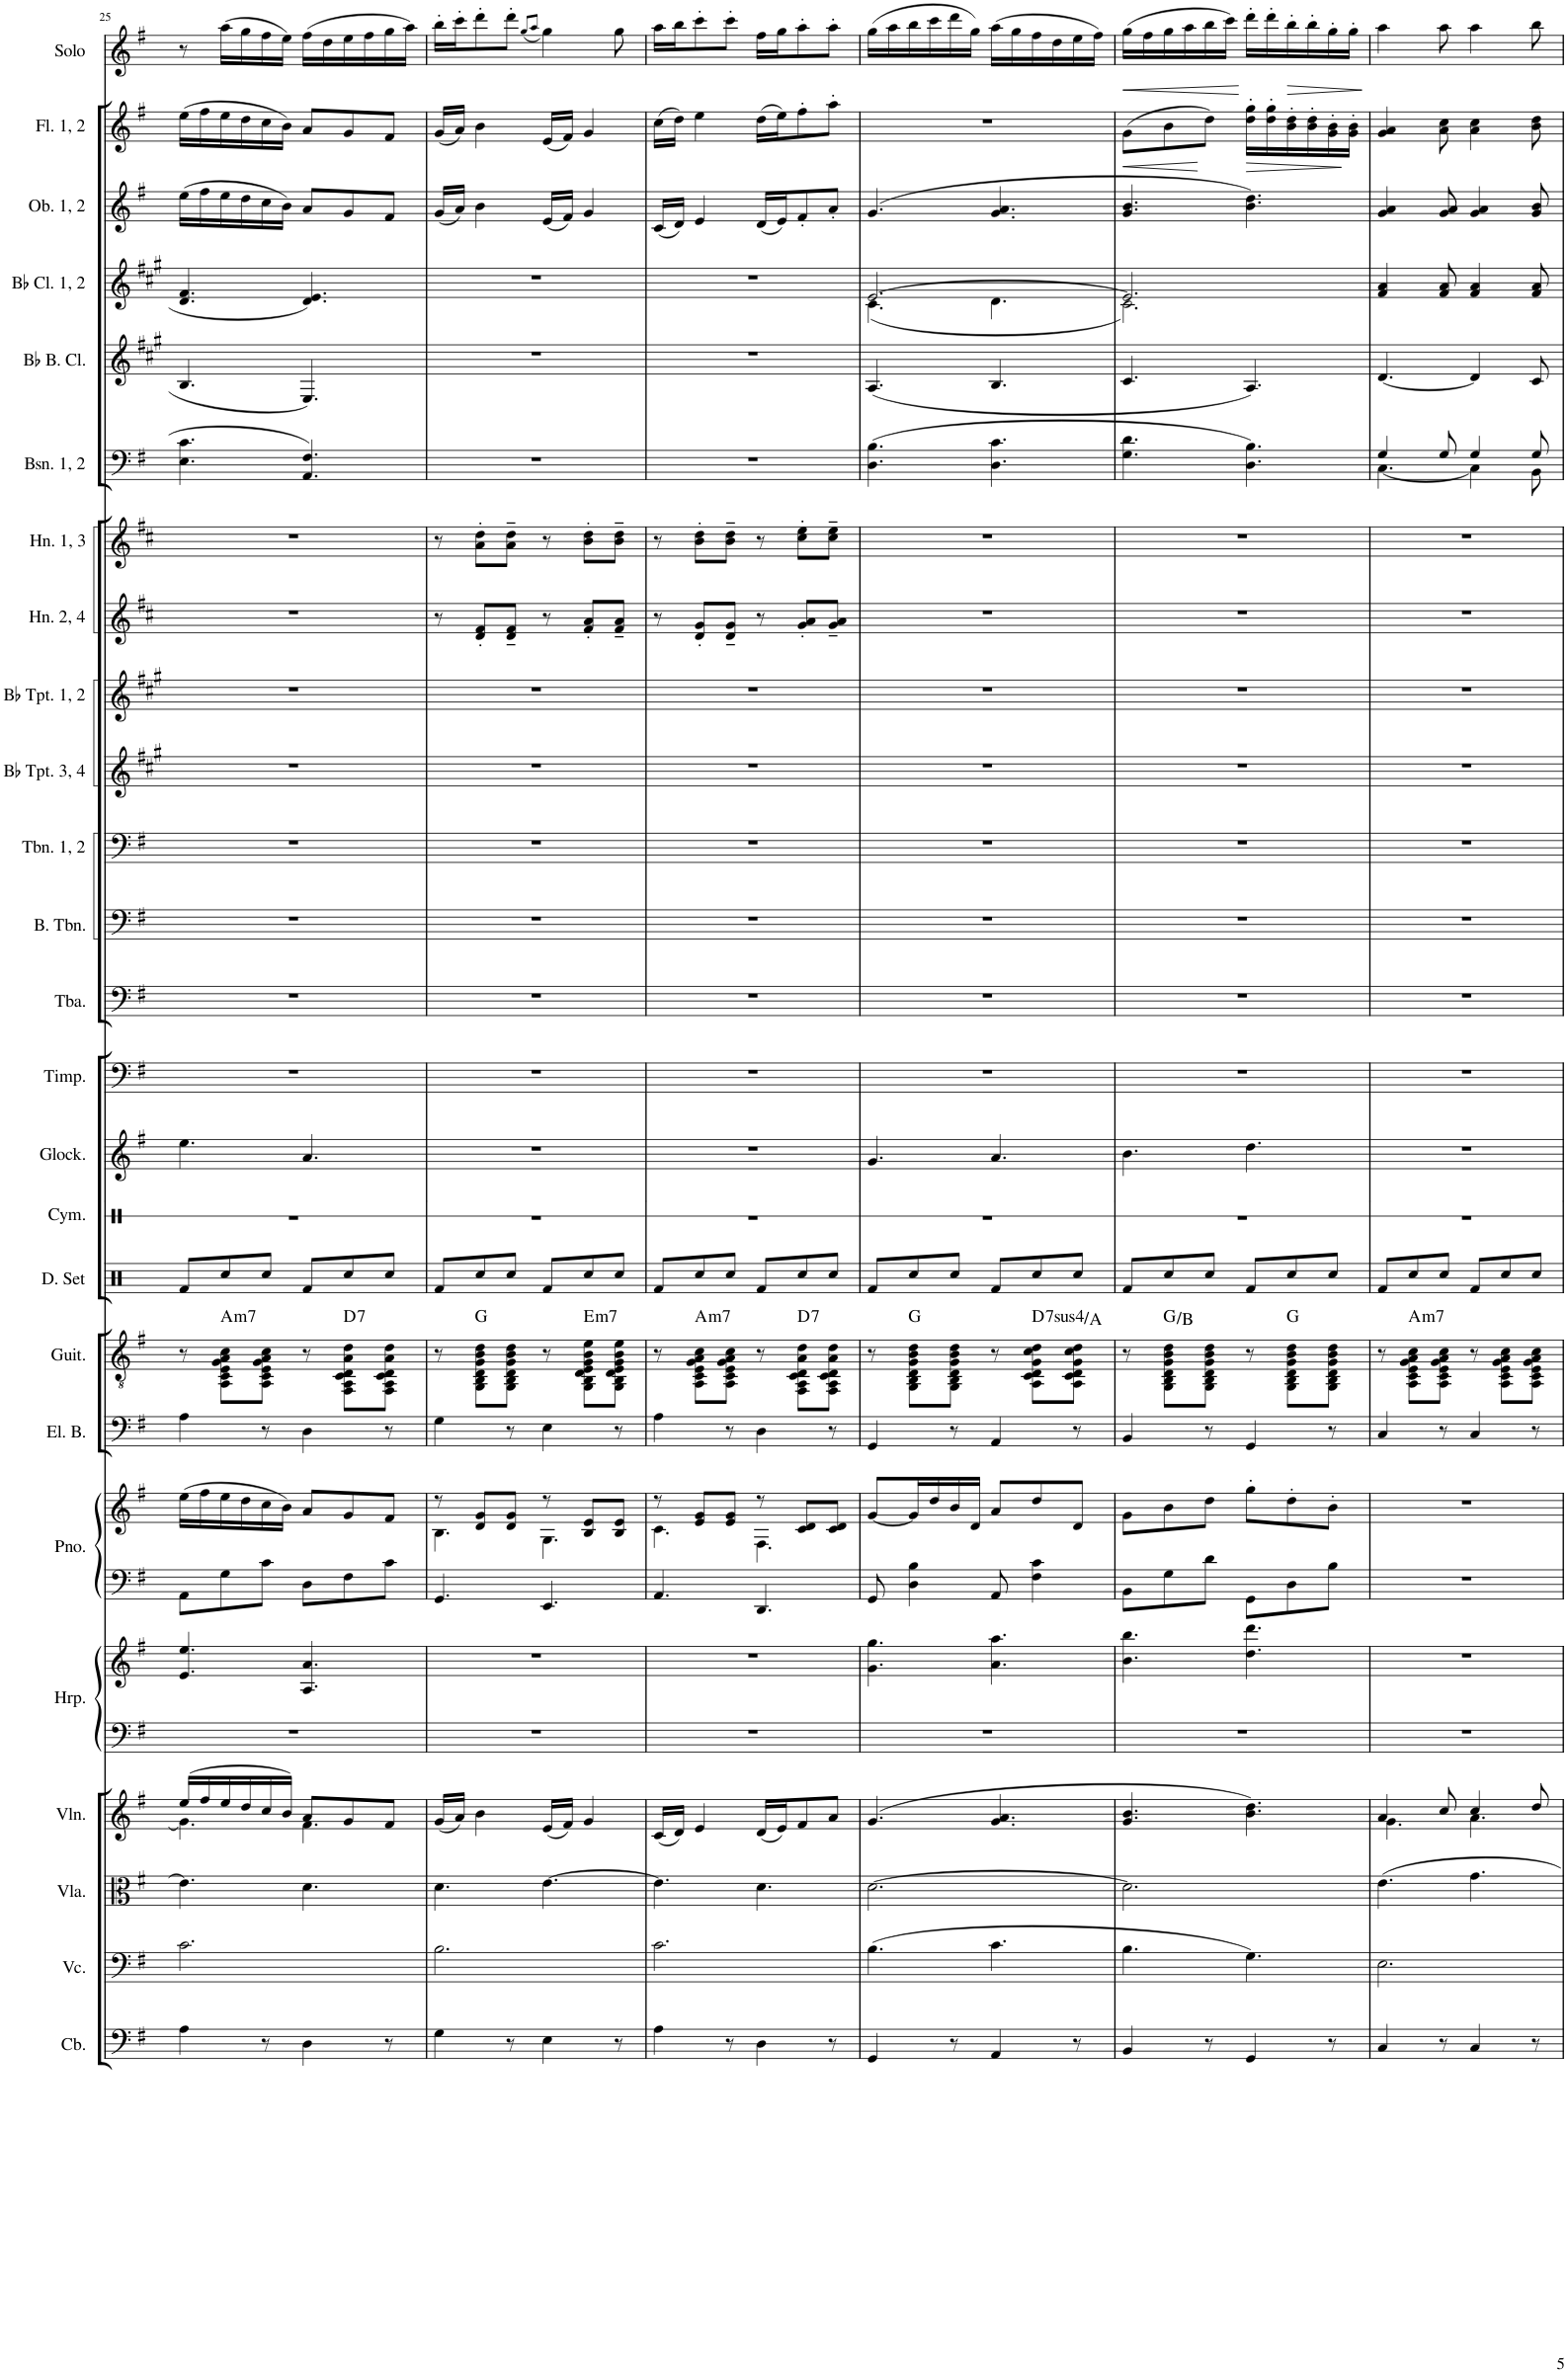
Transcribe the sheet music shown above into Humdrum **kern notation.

**kern	**kern	**kern	**kern	**kern	**kern	**kern	**kern	**kern	**kern	**harte	**kern	**kern	**kern	**kern	**kern	**kern	**kern	**kern	**kern	**kern	**kern	**kern	**kern	**kern	**kern	**kern	**dynam	**kern	**dynam
*part25	*part24	*part23	*part22	*part21	*part21	*part20	*part20	*part19	*part18	*part18	*part17	*part16	*part15	*part14	*part13	*part12	*part11	*part10	*part9	*part8	*part7	*part6	*part5	*part4	*part3	*part2	*part2	*part1	*part1
*staff27	*staff26	*staff25	*staff24	*staff23	*staff22	*staff21	*staff20	*staff19	*staff18	*	*staff17	*staff16	*staff15	*staff14	*staff13	*staff12	*staff11	*staff10	*staff9	*staff8	*staff7	*staff6	*staff5	*staff4	*staff3	*staff2	*staff2	*staff1	*staff1
*I"Contrabass	*I"Violoncello	*I"Viola	*I"Violin	*I"Harp	*	*I"Piano	*	*I"Electric Bass	*I"Acoustic Guitar	*	*I"Drumset	*I"Cymbal	*I"Xylophone	*I"Timpani	*I"Tuba	*I"Bass Trombone	*I"Trombone 1 &amp; 2	*I"Bb Trumpet 3 &amp; 4	*I"Bb Trumpet 1 &amp; 2	*I"Horn 2 &amp; 4	*I"Horn 1 &amp; 3	*I"Bassoon 1 &amp; 2	*I"Bb Bass Clarinet	*I"Bb Clarinet 1 &amp; 2	*I"Oboe 1 &amp; 2	*I"Flute 1 &amp; 2	*	*I"Solo Flute	*
*I'Cb.	*I'Vc.	*I'Vla.	*I'Vln.	*I'Hrp.	*	*I'Pno.	*	*I'El. B.	*I'Guit.	*	*I'D. Set	*I'Cym.	*I'Xyl.	*I'Timp.	*I'Tba.	*I'B. Tbn.	*I'Tbn. 1, 2	*I'Bb Tpt. 3, 4	*I'Bb Tpt. 1, 2	*I'Hn. 2, 4	*I'Hn. 1, 3	*I'Bsn. 1, 2	*I'Bb B. Cl.	*I'Bb Cl. 1, 2	*I'Ob. 1, 2	*I'Fl. 1, 2	*	*I'Solo	*
!!LO:PB:g=z
*clefF4	*clefF4	*clefC3	*clefG2	*clefF4	*clefG2	*clefF4	*clefG2	*clefF4	*clefGv2	*	*clefX	*clefX	*clefG2	*clefF4	*clefF4	*clefF4	*clefF4	*clefG2	*clefG2	*clefG2	*clefG2	*clefF4	*clefG2	*clefG2	*clefG2	*clefG2	*	*clefG2	*
*Trd7c12	*	*	*	*	*	*	*	*Trd7c12	*	*	*	*	*Trd-14c-24	*	*	*	*	*Trd1c2	*Trd1c2	*Trd4c7	*Trd4c7	*	*Trd8c14	*Trd1c2	*	*	*	*	*
*k[f#]	*k[f#]	*k[f#]	*k[f#]	*k[f#]	*k[f#]	*k[f#]	*k[f#]	*k[f#]	*k[f#]	*	*k[]	*k[]	*k[f#]	*k[f#]	*k[f#]	*k[f#]	*k[f#]	*k[f#c#g#]	*k[f#c#g#]	*k[f#c#]	*k[f#c#]	*k[f#]	*k[f#c#g#]	*k[f#c#g#]	*k[f#]	*k[f#]	*	*k[f#]	*
*M6/8	*M6/8	*M6/8	*M6/8	*M6/8	*M6/8	*M6/8	*M6/8	*M6/8	*M6/8	*	*M6/8	*M6/8	*M6/8	*M6/8	*M6/8	*M6/8	*M6/8	*M6/8	*M6/8	*M6/8	*M6/8	*M6/8	*M6/8	*M6/8	*M6/8	*M6/8	*	*M6/8	*
=25	=25	=25	=25	=25	=25	=25	=25	=25	=25	=25	=25	=25	=25	=25	=25	=25	=25	=25	=25	=25	=25	=25	=25	=25	=25	=25	=25	=25	=25
*	*	*	*^	*	*	*	*	*	*	*	*	*	*	*	*	*	*	*	*	*	*	*	*	*	*	*	*	*	*
4A\	2.c\	4.e\]	(>16ee/LL	4.g\]	2.r	4.e/ 4.ee/	8AA\L	(>16ee\LL	4A\	8r	.	8Rf/L	2.r	4.ee\	2.r	2.r	2.r	2.r	2.r	2.r	2.r	2.r	4.E\ 4.c\	4.B/	4.d/ 4.f#/	(>16ee\LL	(>16ee\LL	.	8r	.
.	.	.	16ff#/	.	.	.	.	16ff#\	.	.	.	.	.	.	.	.	.	.	.	.	.	.	.	.	.	16ff#\	16ff#\	.	.	.
!	!	!	!	!	!	!	!	!	!	!	!LO:H:kt=m7	!	!	!	!	!	!	!	!	!	!	!	!	!	!	!	!	!	!	!
.	.	.	16ee/	.	.	.	8G\	16ee\	.	8AA\ 8C\ 8E\ 8G\ 8A\ 8c\L	A:min7	8Rcc/	.	.	.	.	.	.	.	.	.	.	.	.	.	16ee\	16ee\	.	(>16aa\LL	.
.	.	.	16dd/	.	.	.	.	16dd\	.	.	.	.	.	.	.	.	.	.	.	.	.	.	.	.	.	16dd\	16dd\	.	16gg\	.
8r	.	.	16cc/	.	.	.	8c\J	16cc\	8r	8AA\ 8C\ 8E\ 8G\ 8A\ 8c\J	.	8Rcc/J	.	.	.	.	.	.	.	.	.	.	.	.	.	16cc\	16cc\	.	16ff#\	.
.	.	.	16b/JJ)	.	.	.	.	16b\JJ)	.	.	.	.	.	.	.	.	.	.	.	.	.	.	.	.	.	16b\JJ)	16b\JJ)	.	16ee\JJ)	.
4D\	.	4.d\	8a/L	4.f#\	.	4.A/ 4.a/	8D\L	8a/L	4D\	8r	.	8Rf/L	.	4.a/	.	.	.	.	.	.	.	.	4.AA/ 4.F#/	4.E/	4.d/ 4.e/	8a/L	8a/L	.	(>16ff#\LL	.
.	.	.	.	.	.	.	.	.	.	.	.	.	.	.	.	.	.	.	.	.	.	.	.	.	.	.	.	.	16dd\	.
!	!	!	!	!	!	!	!	!	!	!	!LO:H:kt=7	!	!	!	!	!	!	!	!	!	!	!	!	!	!	!	!	!	!	!
.	.	.	8g/	.	.	.	8F#\	8g/	.	8FF#\ 8AA\ 8C\ 8D\ 8A\ 8d\L	D:7	8Rcc/	.	.	.	.	.	.	.	.	.	.	.	.	.	8g/	8g/	.	16ee\	.
.	.	.	.	.	.	.	.	.	.	.	.	.	.	.	.	.	.	.	.	.	.	.	.	.	.	.	.	.	16ff#\	.
8r	.	.	8f#/J	.	.	.	8c\J	8f#/J	8r	8FF#\ 8AA\ 8C\ 8D\ 8A\ 8d\J	.	8Rcc/J	.	.	.	.	.	.	.	.	.	.	.	.	.	8f#/J	8f#/J	.	16gg\	.
.	.	.	.	.	.	.	.	.	.	.	.	.	.	.	.	.	.	.	.	.	.	.	.	.	.	.	.	.	16aa\JJ)	.
*	*	*	*v	*v	*	*	*	*	*	*	*	*	*	*	*	*	*	*	*	*	*	*	*	*	*	*	*	*	*	*
=26	=26	=26	=26	=26	=26	=26	=26	=26	=26	=26	=26	=26	=26	=26	=26	=26	=26	=26	=26	=26	=26	=26	=26	=26	=26	=26	=26	=26	=26
*	*	*	*	*	*	*	*^	*	*	*	*	*	*	*	*	*	*	*	*	*	*	*	*	*	*	*	*	*	*
4G\	2.B\	4.d\	(<16g/LL	2.r	2.r	4.GG/	8r	4.B\	4G\	8r	.	8Rf/L	2.r	2.r	2.r	2.r	2.r	2.r	2.r	2.r	8r	8r	2.r	2.r	2.r	(<16g/LL	(<16g/LL	.	16bb'\LL	.
.	.	.	16a/JJ)	.	.	.	.	.	.	.	.	.	.	.	.	.	.	.	.	.	.	.	.	.	.	16a/JJ)	16a/JJ)	.	16ccc'\J	.
.	.	.	4b\	.	.	.	8d/ 8g/L	.	.	8GG\ 8BB\ 8D\ 8G\ 8B\ 8d\L	G:maj	8Rcc/	.	.	.	.	.	.	.	.	8d/' 8f#/'L	8a\' 8dd\'L	.	.	.	4b\	4b\	.	8ddd'\	.
8r	.	.	.	.	.	.	8d/ 8g/J	.	8r	8GG\ 8BB\ 8D\ 8G\ 8B\ 8d\J	.	8Rcc/J	.	.	.	.	.	.	.	.	8d/~ 8f#/~J	8a\~ 8dd\~J	.	.	.	.	.	.	8ddd'\J	.
.	.	.	.	.	.	.	.	.	.	.	.	.	.	.	.	.	.	.	.	.	.	.	.	.	.	.	.	.	(<8qgg/L	.
.	.	.	.	.	.	.	.	.	.	.	.	.	.	.	.	.	.	.	.	.	.	.	.	.	.	.	.	.	8qaa/J	.
4E\	.	[4.e\	(<16e/LL	.	.	4.EE/	8r	4.G\	4E\	8r	.	8Rf/L	.	.	.	.	.	.	.	.	8r	8r	.	.	.	(<16e/LL	(<16e/LL	.	4gg\)	.
.	.	.	16f#/JJ)	.	.	.	.	.	.	.	.	.	.	.	.	.	.	.	.	.	.	.	.	.	.	16f#/JJ)	16f#/JJ)	.	.	.
!	!	!	!	!	!	!	!	!	!	!	!LO:H:kt=m7	!	!	!	!	!	!	!	!	!	!	!	!	!	!	!	!	!	!	!
.	.	.	4g/	.	.	.	8B/ 8e/L	.	.	8GG\ 8BB\ 8D\ 8E\ 8G\ 8B\ 8e\L	E:min7	8Rcc/	.	.	.	.	.	.	.	.	8f#/' 8a/'L	8b\' 8dd\'L	.	.	.	4g/	4g/	.	.	.
8r	.	.	.	.	.	.	8B/ 8e/J	.	8r	8GG\ 8BB\ 8D\ 8E\ 8G\ 8B\ 8e\J	.	8Rcc/J	.	.	.	.	.	.	.	.	8f#/~ 8a/~J	8b\~ 8dd\~J	.	.	.	.	.	.	8gg\	.
=27	=27	=27	=27	=27	=27	=27	=27	=27	=27	=27	=27	=27	=27	=27	=27	=27	=27	=27	=27	=27	=27	=27	=27	=27	=27	=27	=27	=27	=27	=27
4A\	2.c\	4.e\]	(<16c/LL	2.r	2.r	4.AA/	8r	4.c\	4A\	8r	.	8Rf/L	2.r	2.r	2.r	2.r	2.r	2.r	2.r	2.r	8r	8r	2.r	2.r	2.r	(<16c/LL	(>16cc\LL	.	16aa\LL	.
.	.	.	16d/JJ)	.	.	.	.	.	.	.	.	.	.	.	.	.	.	.	.	.	.	.	.	.	.	16d/JJ)	16dd\JJ)	.	16bb\J	.
!	!	!	!	!	!	!	!	!	!	!	!LO:H:kt=m7	!	!	!	!	!	!	!	!	!	!	!	!	!	!	!	!	!	!	!
.	.	.	4e/	.	.	.	8e/ 8g/L	.	.	8AA\ 8C\ 8E\ 8G\ 8A\ 8c\L	A:min7	8Rcc/	.	.	.	.	.	.	.	.	8d/' 8g/'L	8b\' 8dd\'L	.	.	.	4e/	4ee\	.	8ccc'\	.
8r	.	.	.	.	.	.	8e/ 8g/J	.	8r	8AA\ 8C\ 8E\ 8G\ 8A\ 8c\J	.	8Rcc/J	.	.	.	.	.	.	.	.	8d/~ 8g/~J	8b\~ 8dd\~J	.	.	.	.	.	.	8ccc'\J	.
4D\	.	4.d\	(<16d/LL	.	.	4.DD/	8r	4.F#\	4D\	8r	.	8Rf/L	.	.	.	.	.	.	.	.	8r	8r	.	.	.	(<16d/LL	(>16dd\LL	.	16ff#\LL	.
.	.	.	16e/J)	.	.	.	.	.	.	.	.	.	.	.	.	.	.	.	.	.	.	.	.	.	.	16e/J)	16ee\J)	.	16gg\J	.
!	!	!	!	!	!	!	!	!	!	!	!LO:H:kt=7	!	!	!	!	!	!	!	!	!	!	!	!	!	!	!	!	!	!	!
.	.	.	8f#/	.	.	.	8c/ 8d/L	.	.	8FF#\ 8AA\ 8C\ 8D\ 8A\ 8d\L	D:7	8Rcc/	.	.	.	.	.	.	.	.	8g/' 8a/'L	8cc#\' 8ee\'L	.	.	.	8f#'/	8ff#'\	.	8aa'\	.
8r	.	.	8a/J	.	.	.	8c/ 8d/J	.	8r	8FF#\ 8AA\ 8C\ 8D\ 8A\ 8d\J	.	8Rcc/J	.	.	.	.	.	.	.	.	8g/~ 8a/~J	8cc#\~ 8ee\~J	.	.	.	8a'/J	8aa'\J	.	8aa'\J	.
*	*	*	*	*	*	*	*v	*v	*	*	*	*	*	*	*	*	*	*	*	*	*	*	*	*	*	*	*	*	*	*
=28	=28	=28	=28	=28	=28	=28	=28	=28	=28	=28	=28	=28	=28	=28	=28	=28	=28	=28	=28	=28	=28	=28	=28	=28	=28	=28	=28	=28	=28
*	*	*	*	*	*	*	*	*	*	*	*	*	*	*	*	*	*	*	*	*	*	*	*	*^	*	*	*	*	*
4GG/	(>4.B\	[2.d\	(4.g/	2.r	4.g\ 4.gg\	8GG/	[8g/L	4GG/	8r	.	8Rf/L	2.r	4.g/	2.r	2.r	2.r	2.r	2.r	2.r	2.r	2.r	(>4.D\ 4.B\	(<4.A/	[>2.e/	(<4.c#\	(4.g/	2.r	.	(>16gg\LL	.
.	.	.	.	.	.	.	.	.	.	.	.	.	.	.	.	.	.	.	.	.	.	.	.	.	.	.	.	.	16aa\	.
.	.	.	.	.	.	4D\ 4B\	16g/L]	.	8GG\ 8BB\ 8D\ 8G\ 8B\ 8d\L	G:maj	8Rcc/	.	.	.	.	.	.	.	.	.	.	.	.	.	.	.	.	.	16bb\	.
.	.	.	.	.	.	.	16dd/	.	.	.	.	.	.	.	.	.	.	.	.	.	.	.	.	.	.	.	.	.	16ccc\	.
8r	.	.	.	.	.	.	16b/	8r	8GG\ 8BB\ 8D\ 8G\ 8B\ 8d\J	.	8Rcc/J	.	.	.	.	.	.	.	.	.	.	.	.	.	.	.	.	.	16ddd\	.
.	.	.	.	.	.	.	16d/JJ	.	.	.	.	.	.	.	.	.	.	.	.	.	.	.	.	.	.	.	.	.	16gg\JJ)	.
4AA/	4.c\	.	4.g/ 4.a/	.	4.a\ 4.aa\	8AA/	8a/L	4AA/	8r	.	8Rf/L	.	4.a/	.	.	.	.	.	.	.	.	4.D\ 4.c\	4.B/	.	4.d\	4.g/ 4.a/	.	.	(>16aa\LL	.
.	.	.	.	.	.	.	.	.	.	.	.	.	.	.	.	.	.	.	.	.	.	.	.	.	.	.	.	.	16gg\	.
!	!	!	!	!	!	!	!	!	!	!LO:H:kt=74	!	!	!	!	!	!	!	!	!	!	!	!	!	!	!	!	!	!	!	!
.	.	.	.	.	.	4F#\ 4c\	8dd/	.	8AA\ 8C\ 8D\ 8G\ 8c\ 8d\L	D:sus4(7)/5	8Rcc/	.	.	.	.	.	.	.	.	.	.	.	.	.	.	.	.	.	16ff#\	.
.	.	.	.	.	.	.	.	.	.	.	.	.	.	.	.	.	.	.	.	.	.	.	.	.	.	.	.	.	16dd\	.
8r	.	.	.	.	.	.	8d/J	8r	8AA\ 8C\ 8D\ 8G\ 8c\ 8d\J	.	8Rcc/J	.	.	.	.	.	.	.	.	.	.	.	.	.	.	.	.	.	16ee\	.
.	.	.	.	.	.	.	.	.	.	.	.	.	.	.	.	.	.	.	.	.	.	.	.	.	.	.	.	.	16ff#\JJ)	.
=29	=29	=29	=29	=29	=29	=29	=29	=29	=29	=29	=29	=29	=29	=29	=29	=29	=29	=29	=29	=29	=29	=29	=29	=29	=29	=29	=29	=29	=29	=29
!	!	!	!	!	!	!	!	!	!	!	!	!	!	!	!	!	!	!	!	!	!	!	!	!	!	!	!	!LO:HP:b	!	!LO:HP:b
4BB/	4.B\	2.d\]	4.g/ 4.b/	2.r	4.b\ 4.bb\	8BB\L	8g\L	4BB/	8r	.	8Rf/L	2.r	4.b\	2.r	2.r	2.r	2.r	2.r	2.r	2.r	2.r	4.G\ 4.d\	4.c#/	2.e/]	2.c#\)	4.g/ 4.b/	(>8g\L	<	(>16gg\LL	<
.	.	.	.	.	.	.	.	.	.	.	.	.	.	.	.	.	.	.	.	.	.	.	.	.	.	.	.	.	16ff#\	.
.	.	.	.	.	.	8G\	8b\	.	8GG\ 8BB\ 8D\ 8G\ 8B\ 8d\L	G:maj/3	8Rcc/	.	.	.	.	.	.	.	.	.	.	.	.	.	.	.	8b\	.	16gg\	.
.	.	.	.	.	.	.	.	.	.	.	.	.	.	.	.	.	.	.	.	.	.	.	.	.	.	.	.	.	16aa\	.
8r	.	.	.	.	.	8d\J	8dd\J	8r	8GG\ 8BB\ 8D\ 8G\ 8B\ 8d\J	.	8Rcc/J	.	.	.	.	.	.	.	.	.	.	.	.	.	.	.	8dd\J)	[	16bb\	.
.	.	.	.	.	.	.	.	.	.	.	.	.	.	.	.	.	.	.	.	.	.	.	.	.	.	.	.	.	16ccc\JJ)	.
!	!	!	!	!	!	!	!	!	!	!	!	!	!	!	!	!	!	!	!	!	!	!	!	!	!	!	!	!LO:HP:b	!	!
4GG/	4.G\)	.	4.b\ 4.dd\)	.	4.dd\ 4.ddd\	8GG\L	8gg'\L	4GG/	8r	.	8Rf/L	.	4.dd\	.	.	.	.	.	.	.	.	4.D\ 4.B\)	4.A/)	.	.	4.b\ 4.dd\)	16dd\' 16gg\'LL	>	16ddd'\LL	[
.	.	.	.	.	.	.	.	.	.	.	.	.	.	.	.	.	.	.	.	.	.	.	.	.	.	.	16dd\' 16gg\'	.	16ddd'\	.
!	!	!	!	!	!	!	!	!	!	!	!	!	!	!	!	!	!	!	!	!	!	!	!	!	!	!	!	!	!	!LO:HP:b
.	.	.	.	.	.	8D\	8dd'\	.	8GG\ 8BB\ 8D\ 8G\ 8B\ 8d\L	G:maj	8Rcc/	.	.	.	.	.	.	.	.	.	.	.	.	.	.	.	16b\' 16dd\'	.	16bb'\	>
.	.	.	.	.	.	.	.	.	.	.	.	.	.	.	.	.	.	.	.	.	.	.	.	.	.	.	16b\' 16dd\'	.	16bb'\	.
8r	.	.	.	.	.	8B\J	8b'\J	8r	8GG\ 8BB\ 8D\ 8G\ 8B\ 8d\J	.	8Rcc/J	.	.	.	.	.	.	.	.	.	.	.	.	.	.	.	16g\' 16b\'	.	16gg'\	.
.	.	.	.	.	.	.	.	.	.	.	.	.	.	.	.	.	.	.	.	.	.	.	.	.	.	.	16g\' 16b\'JJ	]	16gg'\JJ	.
*	*	*	*	*	*	*	*	*	*	*	*	*	*	*	*	*	*	*	*	*	*	*	*	*v	*v	*	*	*	*	*
.	.	.	.	.	.	.	.	.	.	.	.	.	.	.	.	.	.	.	.	.	.	.	.	.	.	.	.	.	]
=30	=30	=30	=30	=30	=30	=30	=30	=30	=30	=30	=30	=30	=30	=30	=30	=30	=30	=30	=30	=30	=30	=30	=30	=30	=30	=30	=30	=30	=30
*	*	*	*^	*	*	*	*	*	*	*	*	*	*	*	*	*	*	*	*	*	*	*^	*	*	*	*	*	*	*
4C/	2.E\	4.e\	4a/	4.g\	2.r	2.r	2.r	2.r	4C/	8r	.	8Rf/L	2.r	2.r	2.r	2.r	2.r	2.r	2.r	2.r	2.r	2.r	4G/	[<4.C\	[4.d/	4f#/ 4a/	4g/ 4a/	4g/ 4a/	.	4aa\	.
!	!	!	!	!	!	!	!	!	!	!	!LO:H:kt=m7	!	!	!	!	!	!	!	!	!	!	!	!	!	!	!	!	!	!	!	!
.	.	.	.	.	.	.	.	.	.	8AA\ 8C\ 8E\ 8G\ 8A\ 8c\L	A:min7	8Rcc/	.	.	.	.	.	.	.	.	.	.	.	.	.	.	.	.	.	.	.
8r	.	.	8cc/	.	.	.	.	.	8r	8AA\ 8C\ 8E\ 8G\ 8A\ 8c\J	.	8Rcc/J	.	.	.	.	.	.	.	.	.	.	8G/	.	.	8f#/ 8a/	8g/ 8a/	8a\ 8cc\	.	8aa\	.
4C/	.	4.g\	4cc/	4.a\	.	.	.	.	4C/	8r	.	8Rf/L	.	.	.	.	.	.	.	.	.	.	4G/	4C\]	4d/]	4f#/ 4a/	4g/ 4a/	4a\ 4cc\	.	4aa\	.
.	.	.	.	.	.	.	.	.	.	8AA\ 8C\ 8E\ 8G\ 8A\ 8c\L	.	8Rcc/	.	.	.	.	.	.	.	.	.	.	.	.	.	.	.	.	.	.	.
8r	.	.	8dd/	.	.	.	.	.	8r	8AA\ 8C\ 8E\ 8G\ 8A\ 8c\J	.	8Rcc/J	.	.	.	.	.	.	.	.	.	.	8G/	8BB\	8c#/	8f#/ 8a/	8g/ 8b/	8b\ 8dd\	.	8bb\	.
*	*	*	*v	*v	*	*	*	*	*	*	*	*	*	*	*	*	*	*	*	*	*	*	*v	*v	*	*	*	*	*	*	*
=	=	=	=	=	=	=	=	=	=	=	=	=	=	=	=	=	=	=	=	=	=	=	=	=	=	=	=	=	=
*-	*-	*-	*-	*-	*-	*-	*-	*-	*-	*-	*-	*-	*-	*-	*-	*-	*-	*-	*-	*-	*-	*-	*-	*-	*-	*-	*-	*-	*-
